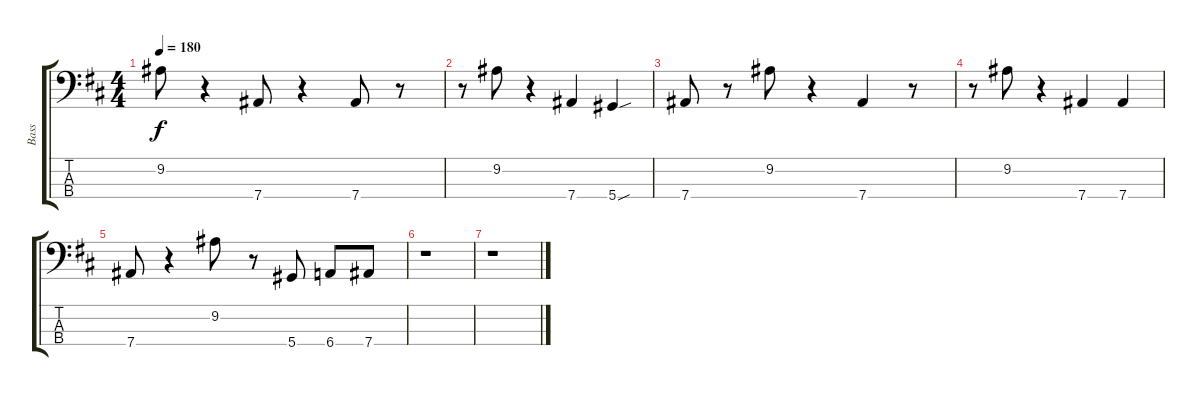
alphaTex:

\track ("Bass" "Bass") {instrument electricbasspick}
\staff {score tabs}
\tuning (Gb2 Db2 Ab1 Eb1) {hide}
\ts (4 4)
\tempo 180
\clef f4
\ks bminor
9.2.8{dy f} r.4 7.4.8 r.4 7.4.8 r.8 |
r.8 9.2.8 r.4 7.4.4 5.4{sou}.4 |
7.4.8 r.8 9.2.8 r.4 7.4.4 r.8 |
r.8 9.2.8 r.4 7.4.4 7.4.4 |
7.4.8 r.4 9.2.8 r.8 5.4.8 6.4.8 7.4.8 |
r.1 |
r.1
